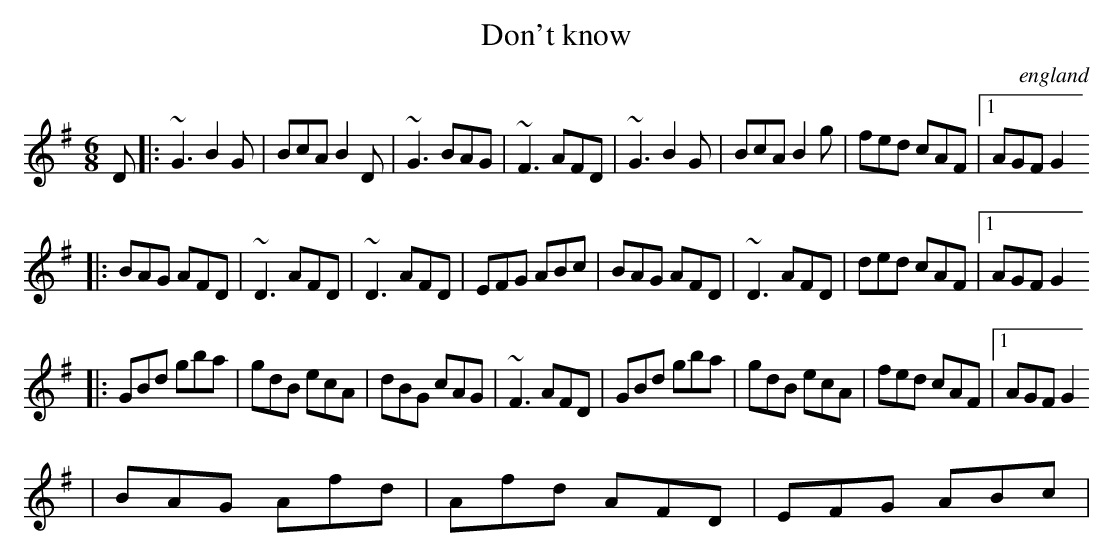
X:1
T:Don't know
O:england
M:6/8
L:1/8
K:G
D|:~G3 B2 G|BcA B2 D|~G3 BAG|~F3 AFD|~G3 B2 G|BcA B2 g|fed cAF|1AGF G2
|:BAG AFD|~D3 AFD|~D3 AFD|EFG ABc|BAG AFD|~D3 AFD|ded cAF|1AGF G2
c:|2AGF G2 D|
|:GBd gba|gdB ecA|dBG cAG|~F3 AFD|GBd gba|gdB ecA|fed cAF|1AGF G2
|BAG Afd|Afd AFD|EFG ABc|
